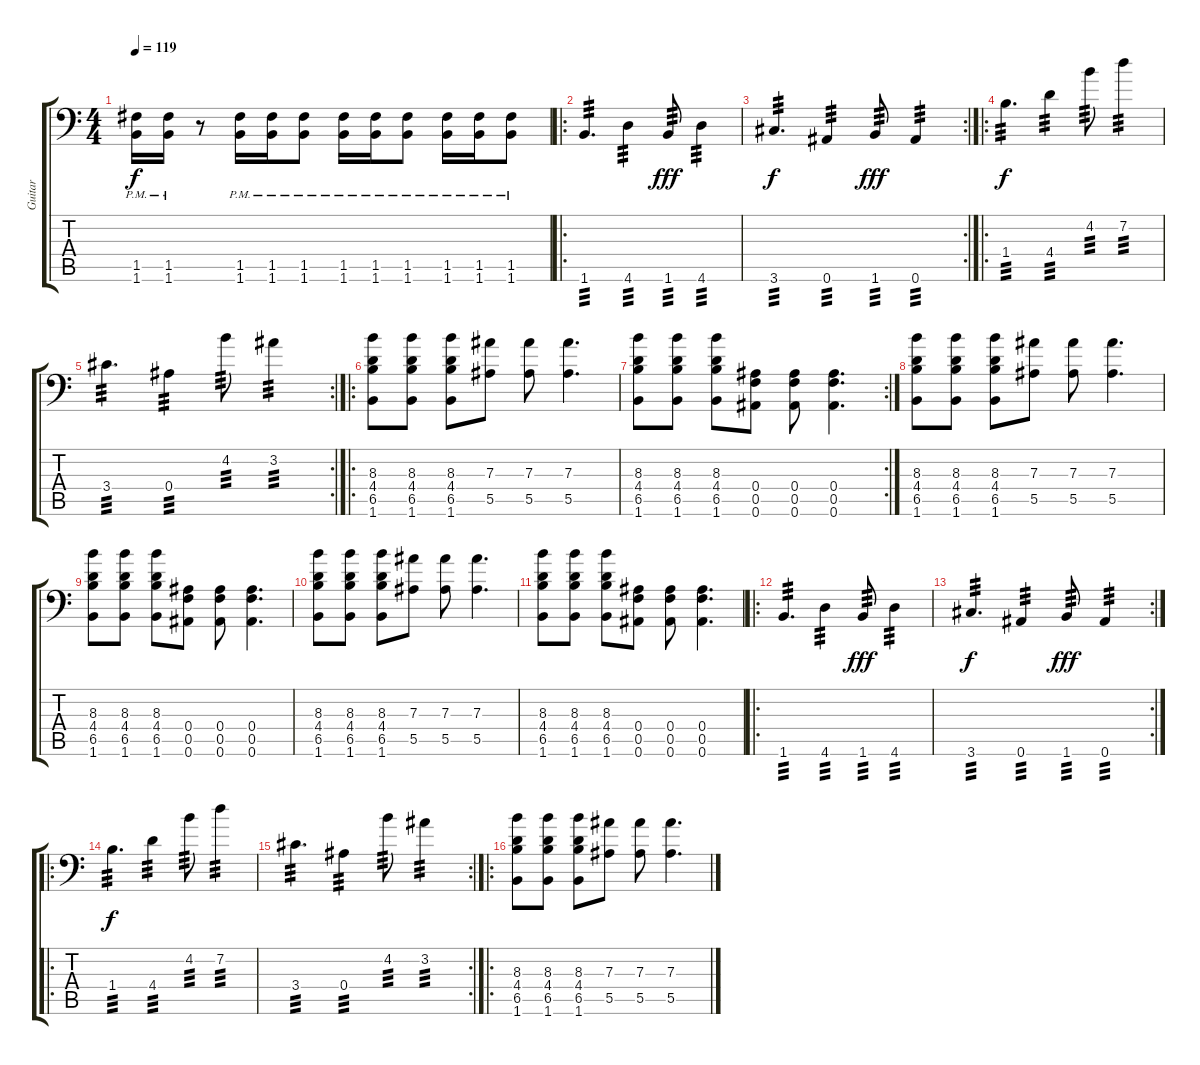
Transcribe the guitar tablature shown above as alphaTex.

\track ("Guitar" "Guitar") {instrument distortionguitar}
\staff {score tabs}
\tuning (C4 G3 Eb3 Bb2 F2 Bb1) {hide}
\ts (4 4)
\tempo 119
\clef f4
\ks c
(1.5{pm} 1.6{pm}).16{dy f} (1.5{pm} 1.6{pm}).16 r.8 (1.5{pm} 1.6{pm}).16 (1.5{pm} 1.6{pm}).16 (1.5{pm} 1.6{pm}).8 (1.5{pm} 1.6{pm}).16 (1.5{pm} 1.6{pm}).16 (1.5{pm} 1.6{pm}).8 (1.5{pm} 1.6{pm}).16 (1.5{pm} 1.6{pm}).16 (1.5{pm} 1.6{pm}).8 |
\ro
1.6.4{d tp 3} 4.6.4{tp 3} 1.6.8{tp 3 dy fff} 4.6.4{tp 3} |
\rc 2
3.6.4{d tp 3 dy f} 0.6.4{tp 3} 1.6.8{tp 3 dy fff} 0.6.4{tp 3} |
\ro
1.4.4{d tp 3 dy f} 4.4.4{tp 3} 4.2.8{tp 3} 7.2.4{tp 3} |
\rc 2
3.4.4{d tp 3} 0.4.4{tp 3} 4.2.8{tp 3} 3.2.4{tp 3} |
\ro
(8.3 4.4 6.5 1.6).8 (8.3 4.4 6.5 1.6).8 (8.3 4.4 6.5 1.6).8 (7.3 5.5).8 (7.3 5.5).8 (7.3 5.5).4{d} |
\rc 2
(8.3 4.4 6.5 1.6).8 (8.3 4.4 6.5 1.6).8 (8.3 4.4 6.5 1.6).8 (0.4 0.5 0.6).8 (0.4 0.5 0.6).8 (0.4 0.5 0.6).4{d} |
(8.3 4.4 6.5 1.6).8 (8.3 4.4 6.5 1.6).8 (8.3 4.4 6.5 1.6).8 (7.3 5.5).8 (7.3 5.5).8 (7.3 5.5).4{d} |
(8.3 4.4 6.5 1.6).8 (8.3 4.4 6.5 1.6).8 (8.3 4.4 6.5 1.6).8 (0.4 0.5 0.6).8 (0.4 0.5 0.6).8 (0.4 0.5 0.6).4{d} |
(8.3 4.4 6.5 1.6).8 (8.3 4.4 6.5 1.6).8 (8.3 4.4 6.5 1.6).8 (7.3 5.5).8 (7.3 5.5).8 (7.3 5.5).4{d} |
(8.3 4.4 6.5 1.6).8 (8.3 4.4 6.5 1.6).8 (8.3 4.4 6.5 1.6).8 (0.4 0.5 0.6).8 (0.4 0.5 0.6).8 (0.4 0.5 0.6).4{d} |
\ro
1.6.4{d tp 3} 4.6.4{tp 3} 1.6.8{tp 3 dy fff} 4.6.4{tp 3} |
\rc 2
3.6.4{d tp 3 dy f} 0.6.4{tp 3} 1.6.8{tp 3 dy fff} 0.6.4{tp 3} |
\ro
1.4.4{d tp 3 dy f} 4.4.4{tp 3} 4.2.8{tp 3} 7.2.4{tp 3} |
\rc 2
3.4.4{d tp 3} 0.4.4{tp 3} 4.2.8{tp 3} 3.2.4{tp 3} |
\ro
(8.3 4.4 6.5 1.6).8 (8.3 4.4 6.5 1.6).8 (8.3 4.4 6.5 1.6).8 (7.3 5.5).8 (7.3 5.5).8 (7.3 5.5).4{d}
